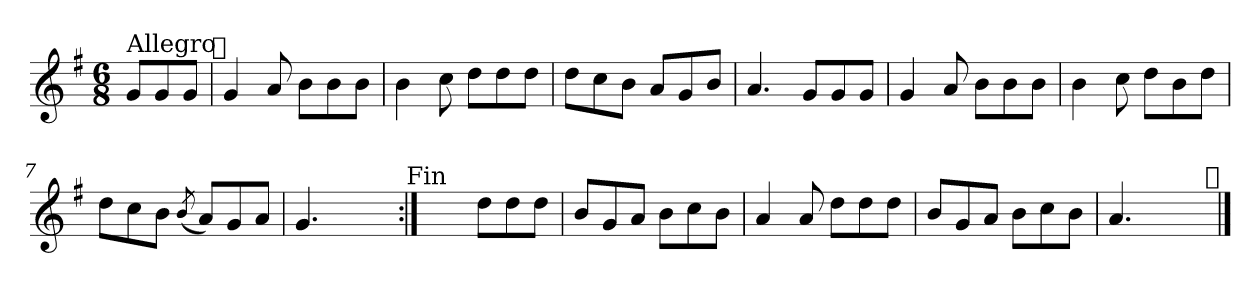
**kern
*part1
*staff1
*clefG2
*k[f#]
*G:
*M6/8
=
!LO:TX:a:t=Allegro
8g/L
8g/
8g/J
!LO:TX:a:t=𝄋
=1
4g/
8a/
8b\L
8b\
8b\J
=2
4b\
8cc\
8dd\L
8dd\
8dd\J
=3
8dd\L
8cc\
8b\J
8a/L
8g/
8b/J
=4
4.a/
8g/L
8g/
8g/J
=5
4g/
8a/
8b\L
8b\
8b\J
!!LO:LB:g=z
=6
4b\
8cc\
8dd\L
8b\
8dd\J
=7
8dd\L
8cc\
8b\J
(<8qb/
8a/L)
8g/
8a/J
=8
4.g/
4.ryy
!LO:TX:a:t=Fin
=9:|!
4.ryy
8dd\L
8dd\
8dd\J
=10
8b/L
8g/
8a/J
8b\L
8cc\
8b\J
=11
4a/
8a/
8dd\L
8dd\
8dd\J
!!LO:LB:g=z
=12
8b/L
8g/
8a/J
8b\L
8cc\
8b\J
=13
4.a/
4.ryy
!LO:TX:a:t=𝄋
==
*-
